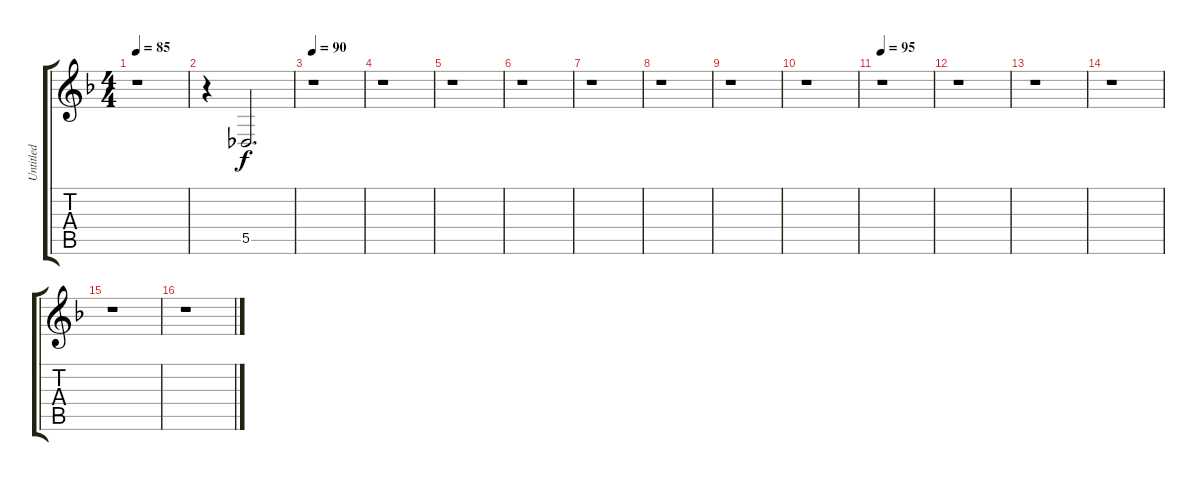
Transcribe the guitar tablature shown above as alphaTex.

\track ("Untitled" "Untitled") {instrument tubularbells}
\staff {score tabs}
\tuning (Eb4 Bb3 Gb3 Db3 Ab2 Eb2) {hide}
\ts (4 4)
\tempo 85
\clef g2
\ks f
r.1{dy f} |
r.4 5.5.2{d} |
\tempo 90
r.1 |
r.1 |
r.1 |
r.1 |
r.1 |
r.1 |
r.1 |
r.1 |
\tempo 95
r.1 |
r.1 |
r.1 |
r.1 |
r.1 |
r.1
